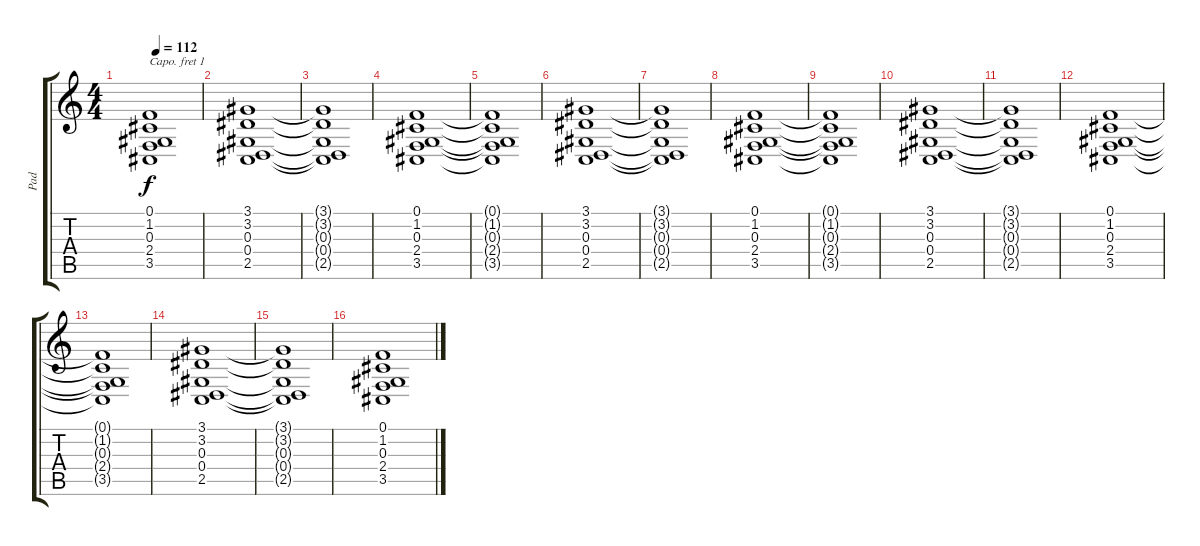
\track ("Pad" "Pad") {instrument voiceoohs}
\staff {score tabs}
\capo 1
\tuning (E4 B3 G3 D3 A2 E2) {hide}
\ts (4 4)
\tempo 112
\clef g2
\ks c
(0.1{t} 1.2{t} 0.3{t} 2.4{t} 3.5{t}).1{dy f} |
(3.1 3.2 0.3 0.4 2.5).1 |
(3.1{t} 3.2{t} 0.3{t} 0.4{t} 2.5{t}).1 |
(0.1 1.2 0.3 2.4 3.5).1 |
(0.1{t} 1.2{t} 0.3{t} 2.4{t} 3.5{t}).1 |
(3.1 3.2 0.3 0.4 2.5).1 |
(3.1{t} 3.2{t} 0.3{t} 0.4{t} 2.5{t}).1 |
(0.1 1.2 0.3 2.4 3.5).1 |
(0.1{t} 1.2{t} 0.3{t} 2.4{t} 3.5{t}).1 |
(3.1 3.2 0.3 0.4 2.5).1 |
(3.1{t} 3.2{t} 0.3{t} 0.4{t} 2.5{t}).1 |
(0.1 1.2 0.3 2.4 3.5).1 |
(0.1{t} 1.2{t} 0.3{t} 2.4{t} 3.5{t}).1 |
(3.1 3.2 0.3 0.4 2.5).1 |
(3.1{t} 3.2{t} 0.3{t} 0.4{t} 2.5{t}).1 |
(0.1 1.2 0.3 2.4 3.5).1
